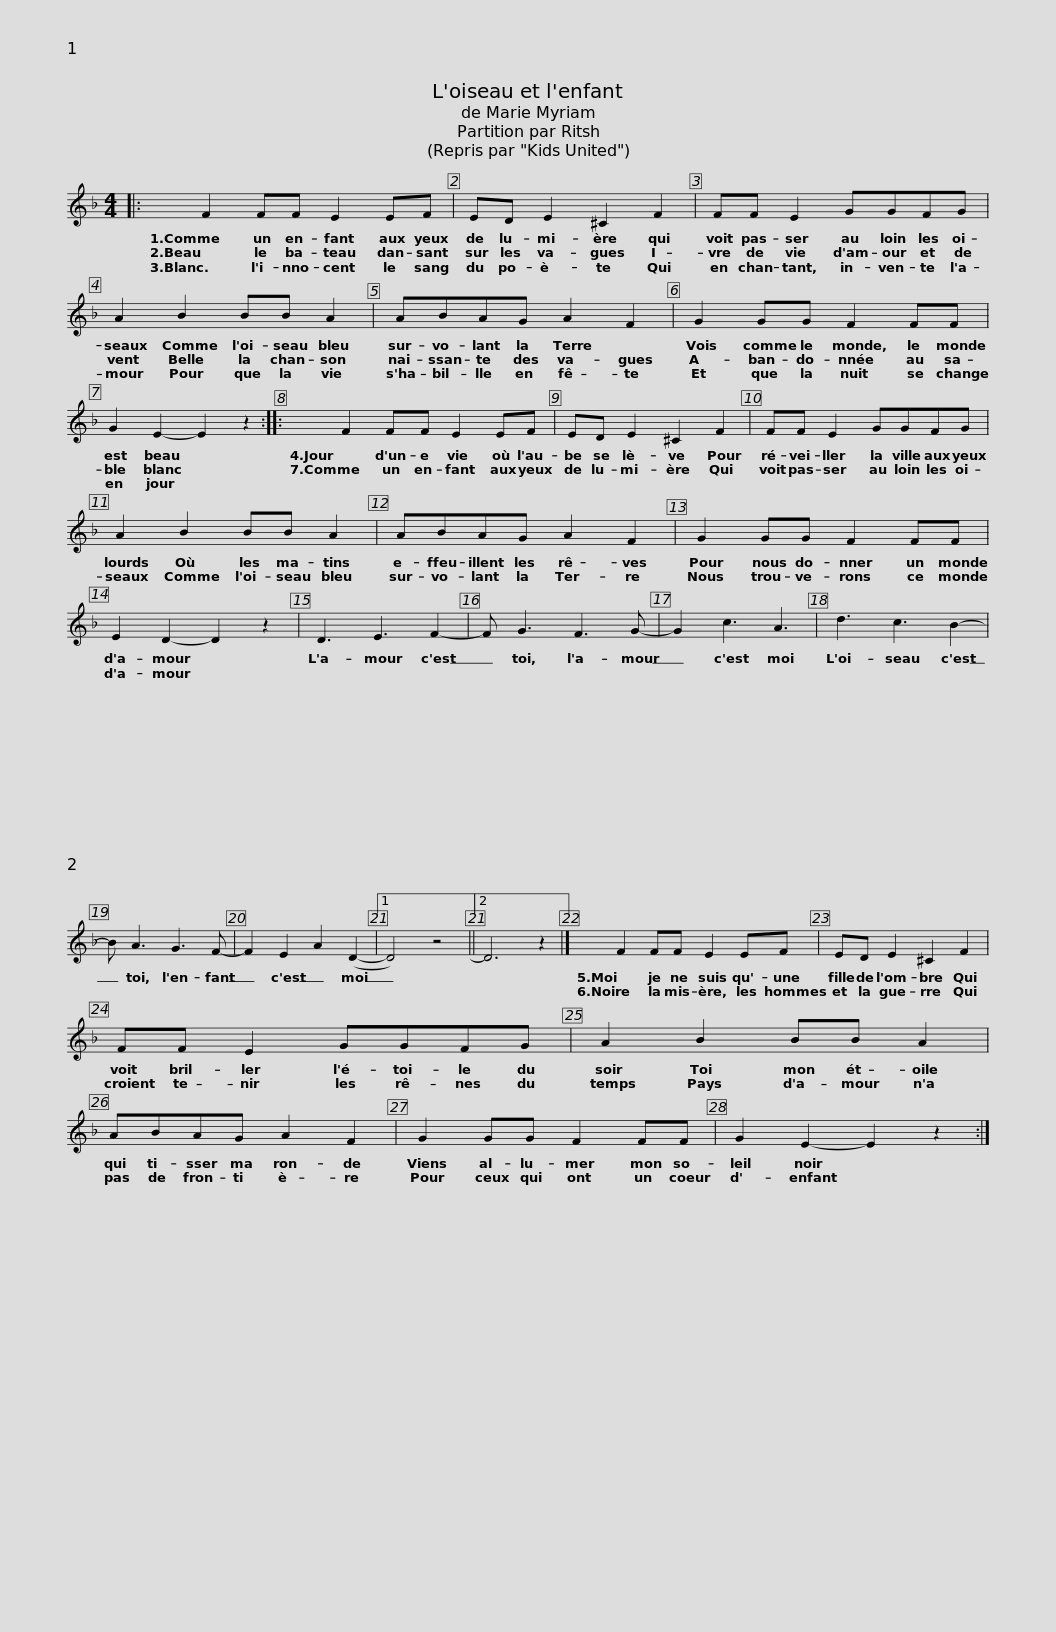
X:1
L:1/8
M:4/4
I:linebreak $
K:F
V:1 treble
V:1
|: F2 FF E2 EF | ED E2 ^C2 F2 |$ FF E2 GGFG | A2 B2 BB A2 | ABAG A2 F2 |$ %5
 G2 GG F2 FF | G2 E2- E2 z2 :: F2 FF E2 EF |$ ED E2 ^C2 F2 | FF E2 GGFG | %10
 A2 B2 BB A2 |$ ABAG A2 F2 | G2 GG F2 FF | E2 D2- D2 z2 | D3 E3 F2- |$ %15
 F G3 F3 G- | G2 c3 A3 | d3 c3 B2- | B A3 G3 F- | F2 E2 A2 (D2- |1 %20
 D4) z4 ||2 D6 z2 |]$ F2 FF E2 EF | ED E2 ^C2 F2 | FF E2 GGFG |$ %25
 A2 B2 BB A2 | ABAG A2 F2 | G2 GG F2 FF |$ G2 E2- E2 z2 :| %29
